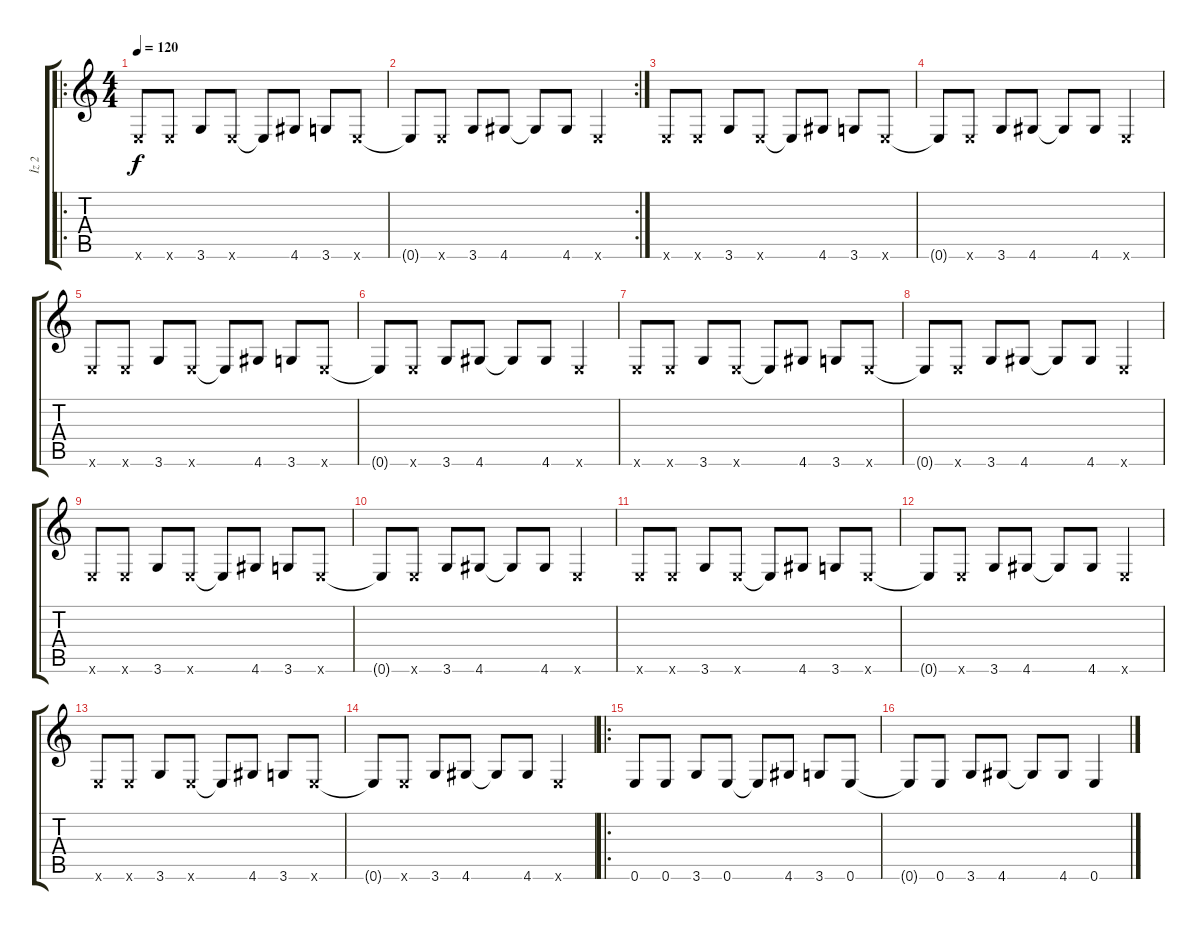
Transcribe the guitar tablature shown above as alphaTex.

\track ("İz 2" "İz 2") {instrument acousticguitarsteel}
\staff {score tabs}
\tuning (E4 B3 G3 D3 A2 E2) {hide}
\ro
\ts (4 4)
\tempo 120
\clef g2
\ks c
0.6{x}.8{dy f} 0.6{x}.8 3.6.8 0.6{x}.8 0.6{t}.8 4.6.8 3.6.8 0.6{x}.8 |
\rc 2
0.6{t}.8 0.6{x}.8 3.6.8 4.6.8 4.6{t}.8 4.6.8 0.6{x}.4 |
0.6{x}.8 0.6{x}.8 3.6.8 0.6{x}.8 0.6{t}.8 4.6.8 3.6.8 0.6{x}.8 |
0.6{t}.8 0.6{x}.8 3.6.8 4.6.8 4.6{t}.8 4.6.8 0.6{x}.4 |
0.6{x}.8 0.6{x}.8 3.6.8 0.6{x}.8 0.6{t}.8 4.6.8 3.6.8 0.6{x}.8 |
0.6{t}.8 0.6{x}.8 3.6.8 4.6.8 4.6{t}.8 4.6.8 0.6{x}.4 |
0.6{x}.8 0.6{x}.8 3.6.8 0.6{x}.8 0.6{t}.8 4.6.8 3.6.8 0.6{x}.8 |
0.6{t}.8 0.6{x}.8 3.6.8 4.6.8 4.6{t}.8 4.6.8 0.6{x}.4 |
0.6{x}.8 0.6{x}.8 3.6.8 0.6{x}.8 0.6{t}.8 4.6.8 3.6.8 0.6{x}.8 |
0.6{t}.8 0.6{x}.8 3.6.8 4.6.8 4.6{t}.8 4.6.8 0.6{x}.4 |
0.6{x}.8 0.6{x}.8 3.6.8 0.6{x}.8 0.6{t}.8 4.6.8 3.6.8 0.6{x}.8 |
0.6{t}.8 0.6{x}.8 3.6.8 4.6.8 4.6{t}.8 4.6.8 0.6{x}.4 |
0.6{x}.8 0.6{x}.8 3.6.8 0.6{x}.8 0.6{t}.8 4.6.8 3.6.8 0.6{x}.8 |
0.6{t}.8 0.6{x}.8 3.6.8 4.6.8 4.6{t}.8 4.6.8 0.6{x}.4 |
\ro
0.6.8 0.6.8 3.6.8 0.6.8 0.6{t}.8 4.6.8 3.6.8 0.6.8 |
0.6{t}.8 0.6.8 3.6.8 4.6.8 4.6{t}.8 4.6.8 0.6.4
